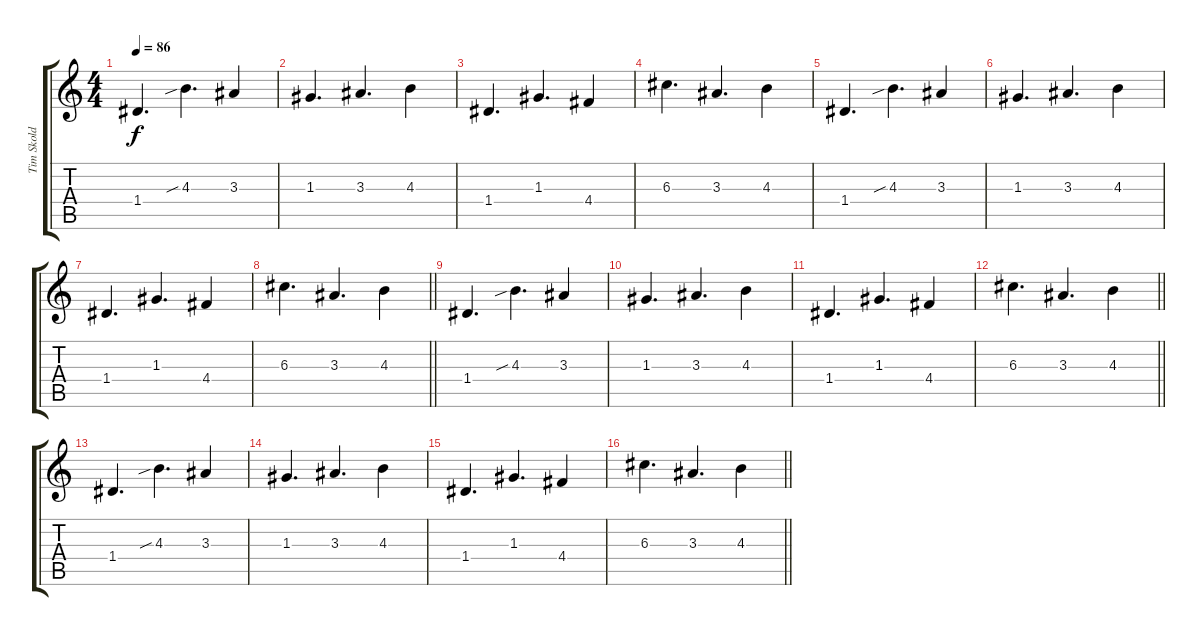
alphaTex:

\track ("Tim Skold I" "Tim Skold ") {instrument overdrivenguitar}
\staff {score tabs}
\tuning (E4 B3 G3 D3 A2 E2) {hide}
\ts (4 4)
\tempo 86
\clef g2
\ks c
1.4.4{d dy f volume 5 instrument overdrivenguitar} 4.3{sib}.4{d} 3.3.4 |
1.3.4{d} 3.3.4{d} 4.3.4 |
1.4.4{d} 1.3.4{d} 4.4.4 |
6.3.4{d} 3.3.4{d} 4.3.4 |
1.4.4{d} 4.3{sib}.4{d} 3.3.4 |
1.3.4{d} 3.3.4{d} 4.3.4 |
1.4.4{d} 1.3.4{d} 4.4.4 |
\barLineRight lightlight
6.3.4{d} 3.3.4{d} 4.3.4 |
1.4.4{d volume 10} 4.3{sib}.4{d} 3.3.4 |
1.3.4{d} 3.3.4{d} 4.3.4 |
1.4.4{d} 1.3.4{d} 4.4.4 |
\barLineRight lightlight
6.3.4{d} 3.3.4{d} 4.3.4 |
1.4.4{d} 4.3{sib}.4{d} 3.3.4 |
1.3.4{d} 3.3.4{d} 4.3.4 |
1.4.4{d} 1.3.4{d} 4.4.4 |
\barLineRight lightlight
6.3.4{d} 3.3.4{d} 4.3.4
